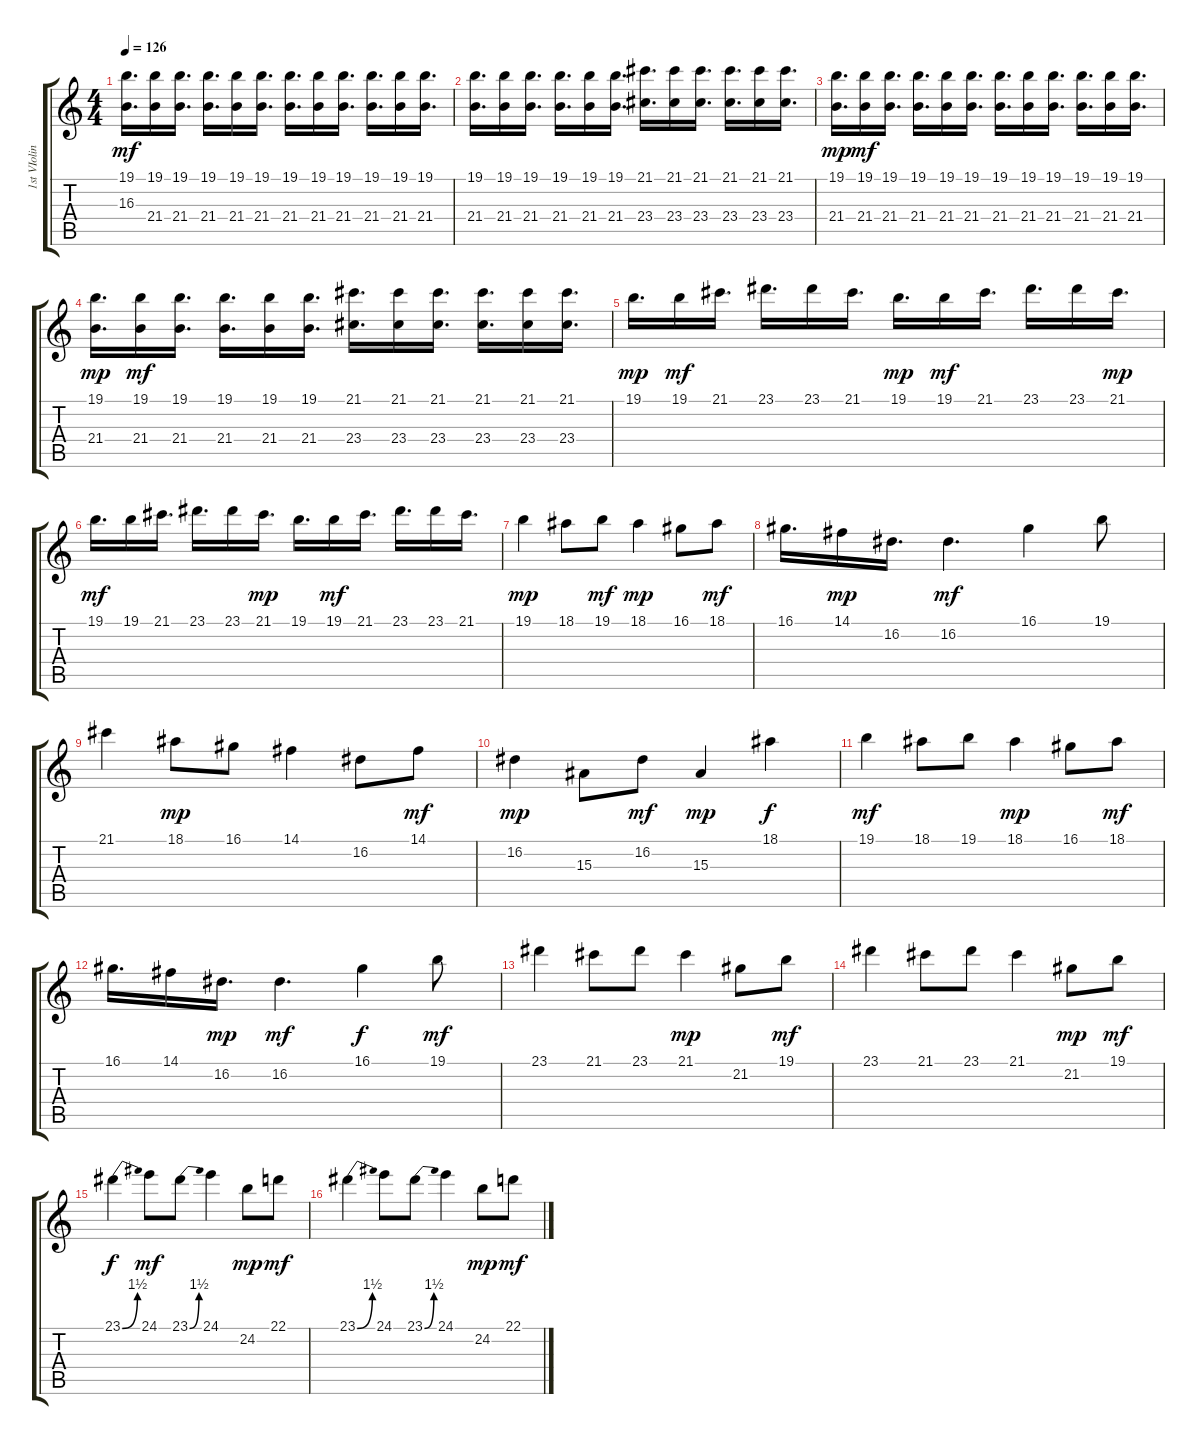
\track ("1st VIolin" "1st VIolin") {instrument stringensemble1}
\staff {score tabs}
\tuning (E4 B3 G3 D3 A2 E2) {hide}
\ts (4 4)
\tempo 126
\clef g2
\ks c
(19.1 16.3).16{d dy mf} (19.1 21.4).16 (19.1 21.4).16{d} (19.1 21.4).16{d} (19.1 21.4).16 (19.1 21.4).16{d} (19.1 21.4).16{d} (19.1 21.4).16 (19.1 21.4).16{d} (19.1 21.4).16{d} (19.1 21.4).16 (19.1 21.4).16{d} |
(19.1 21.4).16{d} (19.1 21.4).16 (19.1 21.4).16{d} (19.1 21.4).16{d} (19.1 21.4).16 (19.1 21.4).16{d} (21.1 23.4).16{d} (21.1 23.4).16 (21.1 23.4).16{d} (21.1 23.4).16{d} (21.1 23.4).16 (21.1 23.4).16{d} |
(19.1 21.4).16{d dy mp} (19.1 21.4).16{dy mf} (19.1 21.4).16{d} (19.1 21.4).16{d} (19.1 21.4).16 (19.1 21.4).16{d} (19.1 21.4).16{d} (19.1 21.4).16 (19.1 21.4).16{d} (19.1 21.4).16{d} (19.1 21.4).16 (19.1 21.4).16{d} |
(19.1 21.4).16{d dy mp} (19.1 21.4).16{dy mf} (19.1 21.4).16{d} (19.1 21.4).16{d} (19.1 21.4).16 (19.1 21.4).16{d} (21.1 23.4).16{d} (21.1 23.4).16 (21.1 23.4).16{d} (21.1 23.4).16{d} (21.1 23.4).16 (21.1 23.4).16{d} |
19.1.16{d dy mp} 19.1.16{dy mf} 21.1.16{d} 23.1.16{d} 23.1.16 21.1.16{d} 19.1.16{d dy mp} 19.1.16{dy mf} 21.1.16{d} 23.1.16{d} 23.1.16 21.1.16{d dy mp} |
19.1.16{d dy mf} 19.1.16 21.1.16{d} 23.1.16{d} 23.1.16 21.1.16{d dy mp} 19.1.16{d} 19.1.16{dy mf} 21.1.16{d} 23.1.16{d} 23.1.16 21.1.16{d} |
19.1.4{dy mp} 18.1.8 19.1.8{dy mf} 18.1.4{dy mp} 16.1.8 18.1.8{dy mf} |
16.1.16{d} 14.1.16{dy mp} 16.2.16{d} 16.2.4{d dy mf} 16.1.4 19.1.8 |
21.1.4 18.1.8{dy mp} 16.1.8 14.1.4 16.2.8 14.1.8{dy mf} |
16.2.4{dy mp} 15.3.8 16.2.8{dy mf} 15.3.4{dy mp} 18.1.4{dy f} |
19.1.4{dy mf} 18.1.8 19.1.8 18.1.4{dy mp} 16.1.8 18.1.8{dy mf} |
16.1.16{d} 14.1.16 16.2.16{d dy mp} 16.2.4{d dy mf} 16.1.4{dy f} 19.1.8{dy mf} |
23.1.4 21.1.8 23.1.8 21.1.4{dy mp} 21.2.8 19.1.8{dy mf} |
23.1.4 21.1.8 23.1.8 21.1.4 21.2.8{dy mp} 19.1.8{dy mf} |
23.1{be (bend 0 0 60 6)}.4{dy f} 24.1.8{dy mf} 23.1{be (bend 0 0 60 6)}.8 24.1.4 24.2.8{dy mp} 22.1.8{dy mf} |
23.1{be (bend 0 0 60 6)}.4 24.1.8 23.1{be (bend 0 0 60 6)}.8 24.1.4 24.2.8{dy mp} 22.1.8{dy mf}
